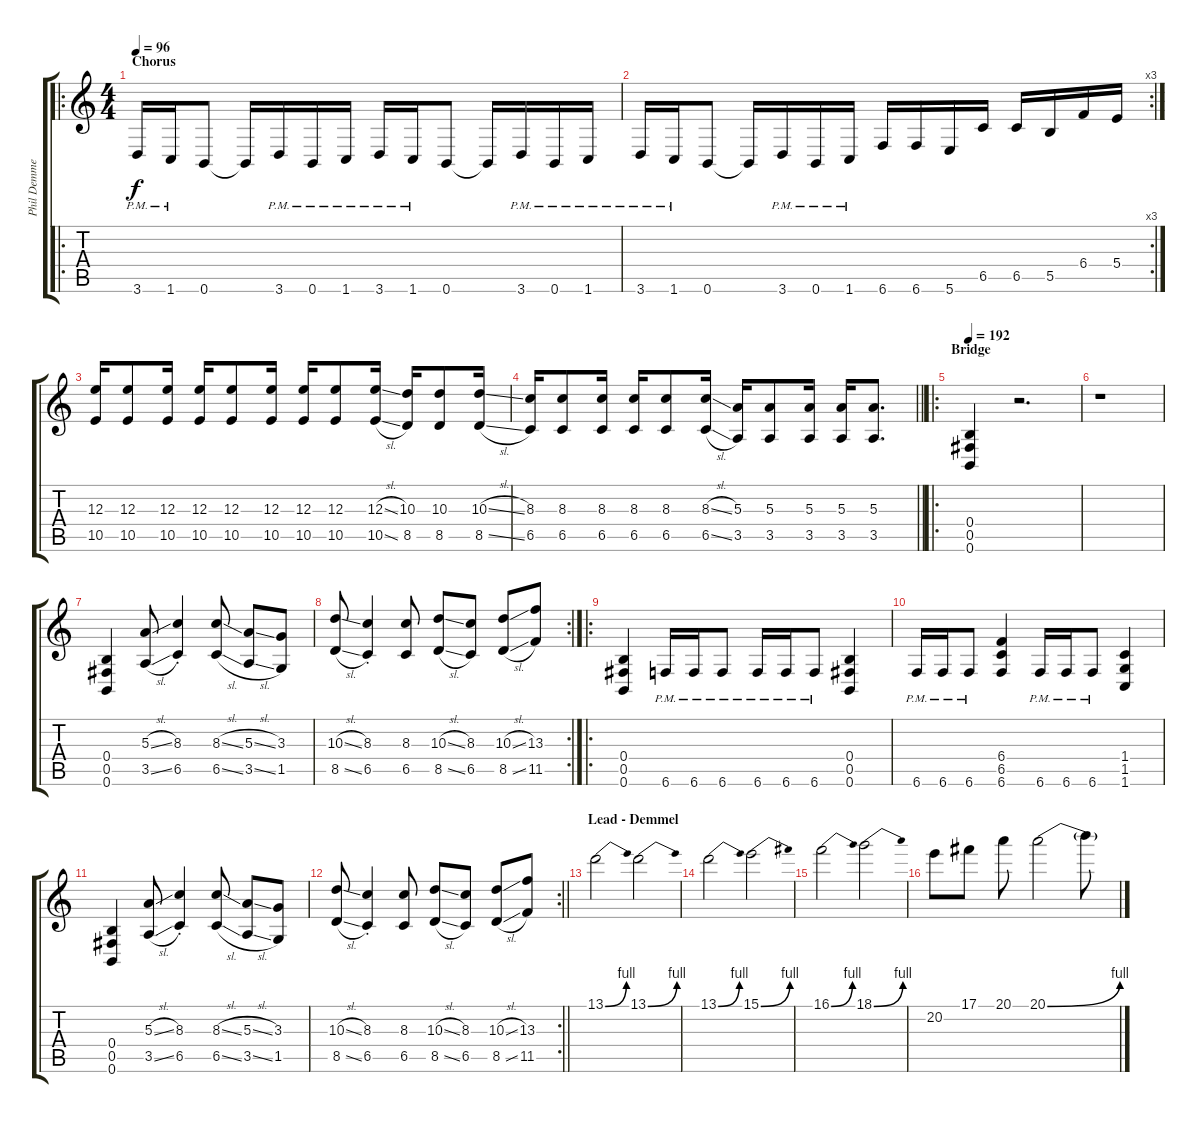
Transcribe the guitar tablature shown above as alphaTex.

\track ("Phil Demmel" "Phil Demme") {instrument distortionguitar}
\staff {score tabs}
\tuning (Db4 Ab3 E3 B2 Gb2 B1) {hide}
\ro
\ts (4 4)
\section ("" "Chorus")
\tempo 96
\clef g2
\ks c
3.6{pm}.16{dy f} 1.6{pm}.16 0.6.8 0.6{t}.16 3.6{pm}.16 0.6{pm}.16 1.6{pm}.16 3.6{pm}.16 1.6{pm}.16 0.6.8 0.6{t}.16 3.6{pm}.16 0.6{pm}.16 1.6{pm}.16 |
\rc 3
3.6{pm}.16 1.6{pm}.16 0.6.8 0.6{t}.16 3.6{pm}.16 0.6{pm}.16 1.6{pm}.16 6.6.16 6.6.16 5.6.16 6.5.16 6.5.16 5.5.16 6.4.16 5.4.16 |
(12.3 10.5).16 (12.3 10.5).8 (12.3 10.5).16 (12.3 10.5).16 (12.3 10.5).8 (12.3 10.5).16 (12.3 10.5).16 (12.3 10.5).8 (12.3{sl} 10.5{sl}).16 (10.3 8.5).16 (10.3 8.5).8 (10.3{sl} 8.5{sl}).16 |
\barLineRight lightlight
(8.3 6.5).16 (8.3 6.5).8 (8.3 6.5).16 (8.3 6.5).16 (8.3 6.5).8 (8.3{sl} 6.5{sl}).16 (5.3 3.5).16 (5.3 3.5).8 (5.3 3.5).16 (5.3 3.5).16 (5.3 3.5).8{d} |
\ro
\section ("" "Bridge")
\tempo 186
\tempo 192
(0.4 0.5 0.6).4 r.2{d} |
r.1 |
(0.4 0.5 0.6).4 (5.3{sl} 3.5{sl}).8 (8.3{st} 6.5{st}).4 (8.3{sl} 6.5{sl}).8 (5.3{sl} 3.5{sl}).8 (3.3 1.5).8 |
\rc 2
(10.3{sl} 8.5{sl}).8 (8.3{st} 6.5{st}).4 (8.3 6.5).8 (10.3{sl} 8.5{sl}).8 (8.3 6.5).8 (10.3{sl} 8.5{sl}).8 (13.3 11.5).8 |
\ro
(0.4 0.5 0.6).4 6.6{pm}.16 6.6{pm}.16 6.6{pm}.8 6.6{pm}.16 6.6{pm}.16 6.6{pm}.8 (0.4 0.5 0.6).4 |
6.6{pm}.16 6.6{pm}.16 6.6{pm}.8 (6.4 6.5 6.6).4 6.6{pm}.16 6.6{pm}.16 6.6{pm}.8 (1.4 1.5 1.6).4 |
(0.4 0.5 0.6).4 (5.3{sl} 3.5{sl}).8 (8.3{st} 6.5{st}).4 (8.3{sl} 6.5{sl}).8 (5.3{sl} 3.5{sl}).8 (3.3 1.5).8 |
\rc 2
\barLineRight lightlight
(10.3{sl} 8.5{sl}).8 (8.3{st} 6.5{st}).4 (8.3 6.5).8 (10.3{sl} 8.5{sl}).8 (8.3 6.5).8 (10.3{sl} 8.5{sl}).8 (13.3 11.5).8 |
\section ("" "Lead - Demmel")
13.1{be (bend 0 0 60 4)}.2 13.1{be (bend 0 0 60 4)}.2 |
13.1{be (bend 0 0 60 4)}.2 15.1{be (bend 0 0 60 4)}.2 |
16.1{be (bend 0 0 60 4)}.2 18.1{be (bend 0 0 60 4)}.2 |
20.2.8 17.1.8 20.1.8 20.1{be (bend 0 0 60 4)}.2 20.1{t}.8
